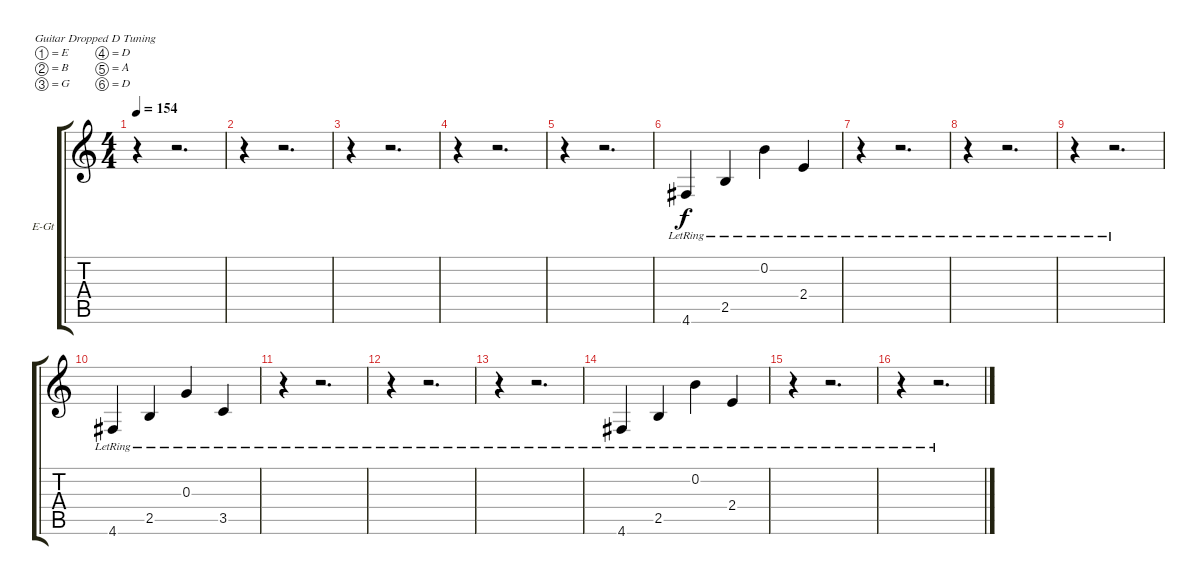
\bracketExtendMode groupsimilarinstruments
\firstSystemTrackNameOrientation horizontal
\otherSystemsTrackNameOrientation horizontal
\track ("Clean-guitar (Richard)" "E-Gt") {instrument electricguitarclean}
\staff {score tabs}
\tuning (E4 B3 G3 D3 A2 D2)
\ts (4 4)
\tempo 154
\clef g2
\ks c
r.4{dy mf} r.2{d} |
r.4 r.2{d} |
r.4 r.2{d} |
r.4 r.2{d} |
r.4 r.2{d} |
4.6{lr}.4{dy f} 2.5{lr}.4 0.2{lr}.4 2.4{lr}.4 |
r.4 r.2{d} |
r.4 r.2{d} |
r.4 r.2{d} |
4.6{lr}.4 2.5{lr}.4 0.3{lr}.4 3.5{lr}.4 |
r.4 r.2{d} |
r.4 r.2{d} |
r.4 r.2{d} |
4.6{lr}.4 2.5{lr}.4 0.2{lr}.4 2.4{lr}.4 |
r.4 r.2{d} |
r.4 r.2{d}
